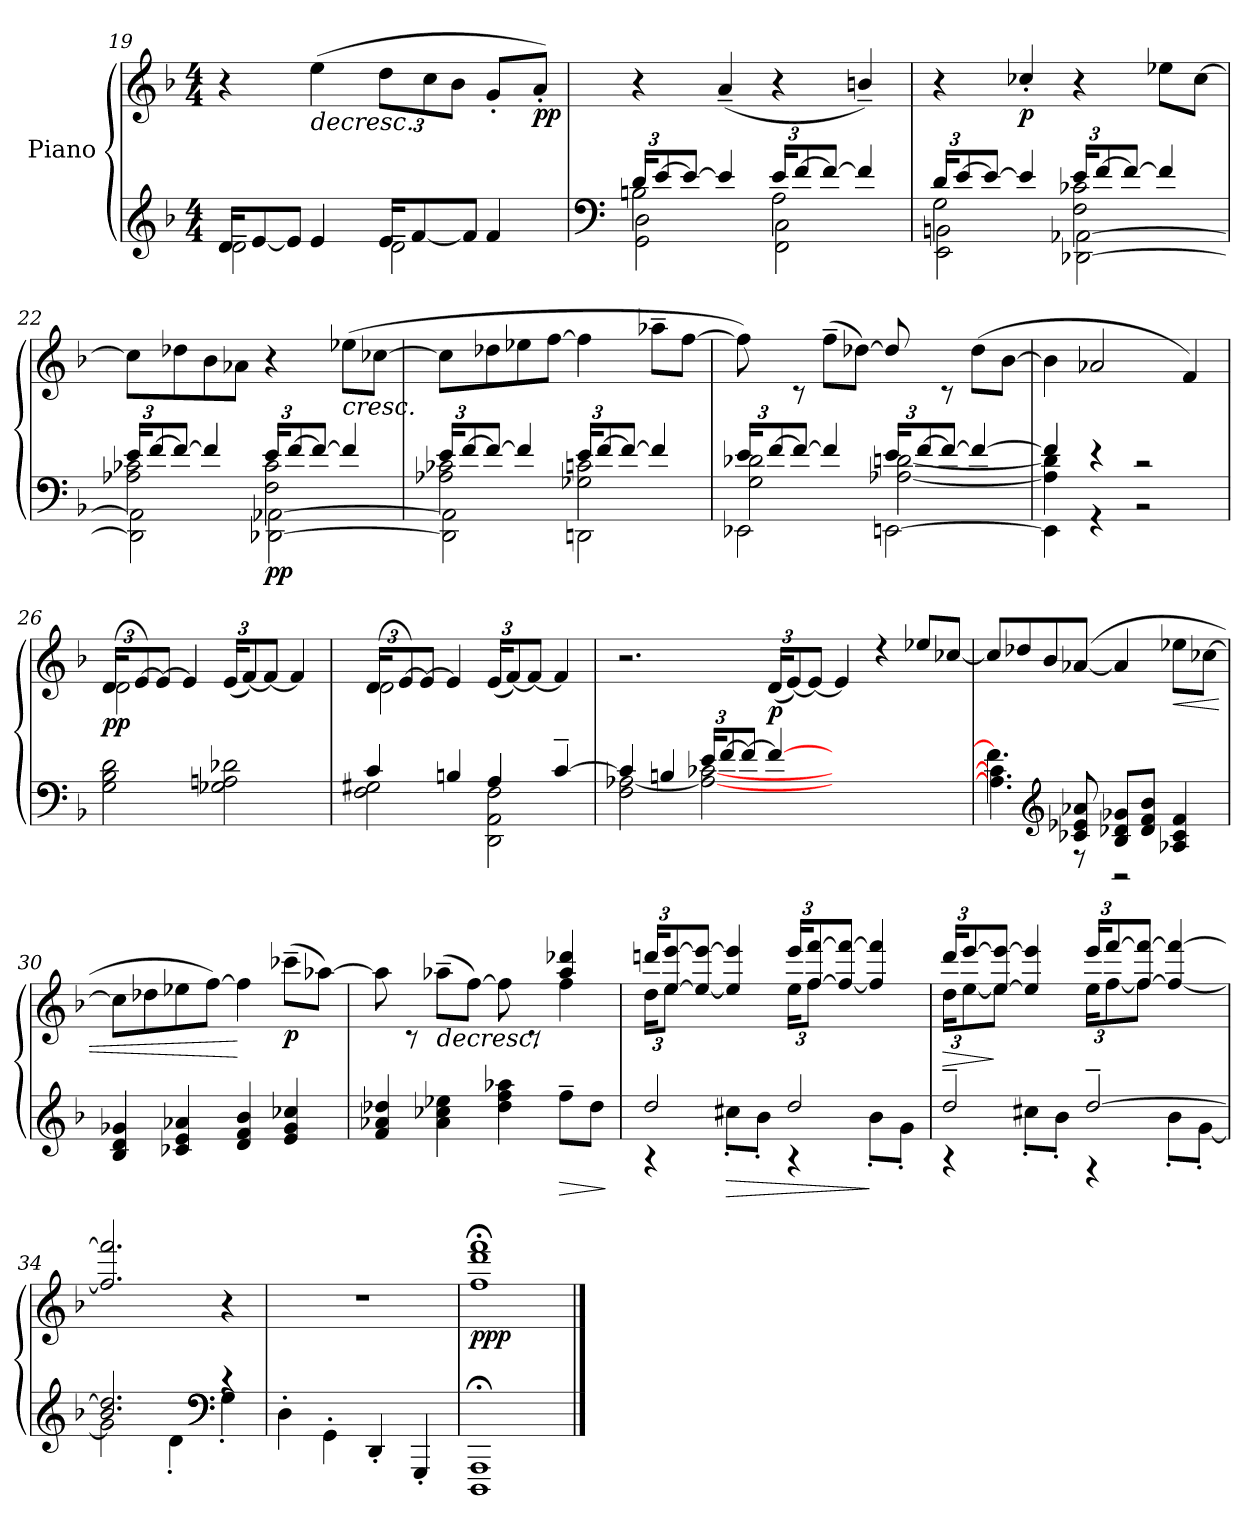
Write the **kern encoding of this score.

**kern	**kern	**dynam
*part1	*part1	*part1
*staff2	*staff1	*staff1/2
*I"Piano	*	*
!!LO:LB:g=z
*clefG2	*clefG2	*
*k[b-]	*k[b-]	*
*M4/4	*M4/4	*
=19	=19	=19
*^	*	*
*	*^	*	*
4ryy	16d/KL	2d~\	4r	.
.	[8e/	.	.	.
.	8e/J]	.	.	.
!	!	!	!	!LO:HP:b
4e/	.	.	(>4ee\	>
.	8.ryy	.	.	.
*	*	*	*Xbrackettup	*
4ryy	16e/KL	2d~\	12dd\L	.
.	[8f/	.	.	.
.	.	.	12cc\	.
.	.	.	12b-\J	.
.	(>8f/J]	.	.	.
4f/	.	.	8g'/L	.
.	8.ryy	.	.	.
!	!	!	!	!LO:DY:b
.	.	.	8a'/J)	pp
=20	=20	=20	=20	=20
*clefF4	*	*	*	*
*Xbrackettup	*	*	*	*
24d/KL	2Bn\	2GG\ 2D\	4r	.
[12e/	.	.	.	.
8e/J_	.	.	.	.
4e/]	.	.	(<4a~/	.
24e/KL	2A\	2FF\ 2C\	4r	.
[12f/	.	.	.	.
8f/J_	.	.	.	.
4f/]	.	.	4bn~/)	.
=21	=21	=21	=21	=21
24d/KL	2G\	2EE\ 2BBn\	4r	.
[12e/	.	.	.	.
8e/J_	.	.	.	.
!	!	!	!	!LO:DY:b
4e/]	.	.	4cc-X'/	p
24e/KL	2F\ 2c-X\	[2DD-X\ [2AA-X\	4r	.
[12f/	.	.	.	.
8f/J_	.	.	.	.
4f/]	.	.	8ee-X\L	.
.	.	.	[8cc-\J	.
!!LO:LB:g=z
=22	=22	=22	=22	=22
24e/KL	2A-X\ 2c-X\	2DD-\] 2AA-\]	8cc-\L]	.
[12f/	.	.	.	.
8f/J_	.	.	8dd-X\	.
4f/]	.	.	8b-\	.
.	.	.	8a-X\J)	.
!	!	!	!	!LO:DY:b=2
24e/KL	2F\ 2c-\	[2DD-X\ [2AA-X\	4r	pp
[12f/	.	.	.	.
8f/J_	.	.	.	.
!	!	!	!	!LO:HP:b
4f/]	.	.	(>8ee-X\L	<
.	.	.	[8cc-X\J	.
!!LO:PB:g=z
=23	=23	=23	=23	=23
24e/KL	2A-X\ 2c-X\	2DD-\] 2AA-\]	8cc-\L]	.
[12f/	.	.	.	.
8f/J_	.	.	8dd-X\	.
4f/]	.	.	8ee-X\	.
.	.	.	[8ff\J	.
24e/KL	2G-X\ 2cn\	2DDn\	4ff\]	]
[12f/	.	.	.	.
8f/J_	.	.	.	.
4f/]	.	.	8aa-X~\L	.
.	.	.	[8ff\J	.
=24	=24	=24	=24	=24
24e/KL	2G\ 2d-X\	2EE-X\	8ff\])	.
[12f/	.	.	.	.
8f/J_	.	.	8rc	.
4f/]	.	.	(>8ff~\L	.
.	.	.	[8dd-X\J)	.
24e/KL	[2A-X\ [2dn\	[2EEn\	8dd-/]	.
[12f/	.	.	.	.
8f/J_	.	.	8rc	.
4f/_	.	.	(>8dd-\L	.
.	.	.	[8b-\J	.
=25	=25	=25	=25	=25
4f/]	4A-\] 4d\]	4EE\]	4b-\]	.
4r	4r	2.ryy	2a-X/	.
2r	2r	.	.	.
.	.	.	4f/)	.
*v	*v	*v	*	*
=26	=26	=26
*	*^	*
!	!	!	!LO:DY:b
2G\ 2B-\ 2d\	(<24d/KL	2d\	pp
.	[12e/)	.	.
.	8e/J_	.	.
.	4e/]	.	.
2G-X\ 2An\ 2d-X\	(<24e/KL	2rDyy	.
.	[12f/)	.	.
.	8f/J_	.	.
.	4f/]	.	.
!!LO:PB:g=z	!!
=27	=27	=27	=27
*^	*	*	*
4c/	2F\ 2G#X\	(<24d/KL	2d\	.
.	.	[12e/)	.	.
.	.	8e/J_	.	.
4Bn/	.	4e/]	.	.
4A/	2DD\ 2AA\ 2F\	(<24e/KL	2ryy	.
.	.	[12f/)	.	.
.	.	8f/J_	.	.
[4c~/	.	4f/]	.	.
*	*	*v	*v	*
=28	=28	=28	=28
4c/]	2F\ [2A-X\	2.r	.
4Bn/	.	.	.
24e/KL	2A-\_ [2c-X\	.	.
[12f/	.	.	.
8f/J_	.	.	.
!	!	!	!LO:DY:b
4f/_	.	(<24d/KL	p
.	.	[12e/)	.
.	.	8e/J_	.
2.ryy	2.ryy	4e/]	.
.	.	4rdd	.
.	.	(8ee-X/L	.
.	.	[8cc-X/J	.
=29	=29	=29	=29
4.f\]	4.A-\] 4.c-\]	8cc-/L]	.
.	.	8dd-X/	.
.	.	8b-/	.
*clefG2	*	*	*
8c-X/ 8e-X/ 8a-X/	8r	(>[8a-X/J	.
8B-/ 8d-X/ 8g-X/L	2r	4a-/]	.
8d-/ 8f/ 8b-/J	.	.	.
!	!	!	!LO:HP:b
4A-X/ 4c-/ 4f/	.	8ee-X\L	<
.	.	[8cc-X\J	.
*v	*v	*	*
!!LO:PB:g=z
=30	=30	=30
4B-/ 4d/ 4g-X/	8cc-\L]	.
.	8dd-X\	.
4c-X/ 4e/ 4a-X/	8ee-X\	.
.	[8ff\J)	.
4d/ 4f/ 4b-/	4ff\]	[
!	!	!LO:DY:b
4e/ 4g-/ 4cc-X/	(>8ccc-X~\L	p
.	[8aa-X\J)	.
=31	=31	=31
*	*^	*
4f/ 4a-X/ 4dd-X/	8aa-\]	2.ryy	.
.	8rc	.	.
!	!	!	!LO:HP:b
4a-\ 4cc-X\ 4ee-X\	(>8aa-X~\L	.	>
.	[8ff\J)	.	.
4dd-\ 4ff\ 4aa-X\	8ff\]	.	[
.	8rc	.	.
!	!	!	!LO:HP:b=2
8ff~\L	4ff\	4aa-/ 4ddd-X/	>
8dd-\J	.	.	.
*	*v	*v	*
.	.	]
=32	=32	=32
*^	*^	*
2dd/	4rA	24dddn/KL	24dd\KL	.
.	.	[12ee/ [12eee/	12ee\J	.
.	.	8ee/_ 8eee/_J	8ryy	.
!	!	!	!	!LO:HP:b=2
.	8cc#X'\L	4ee/] 4eee/]	4ryy	>
.	8b-'\J	.	.	.
2dd/	4rA	24eee/KL	24ee\KL	.
.	.	[12ff/ [12fff/	12ff\J	.
.	.	8ff/_ 8fff/_J	8ryy	.
.	8b-'\L	4ff/] 4fff/]	4ryy	]
.	8g'\J	.	.	.
!!LO:PB:g=z	!!
=33	=33	=33	=33	=33
!	!	!	!	!LO:HP:b
2dd~/	4rA	24ddd/KL	24dd\KL	>
.	.	[12eee/	[12ee\	.
.	.	[8ee/ 8eee/_J	8ee\J]	]
.	8cc#X'\L	4ee/] 4eee/]	4ryy	.
.	8b-'\J	.	.	.
[2dd~/	4rF	24eee/KL	24ee\KL	] ]
.	.	[12fff/	[12ff\	.
.	.	[8ff/ 8fff/_J	8ff\J]	.
.	8b-'\L	4ff/_ 4fff/_	4ryy	]
.	[8g'\J	.	.	.
*	*	*v	*v	*
=34	=34	=34	=34
2.b-/ 2.dd/]	2g\]	2.ff/] 2.fff/]	.
.	4d'\	.	.
*clefF4	*	*	*
4rc	4G'\	4r	.
*v	*v	*	*
=35	=35	=35
4D'\	1r	.
4GG'\	.	.
4DD'/	.	.
4GGG'/	.	.
=36	=36	=36
!	!	!LO:DY:b
1DDD;< 1AAA;<	1ff;< 1ddd;< 1fff;<	ppp
==	==	==
*-	*-	*-
